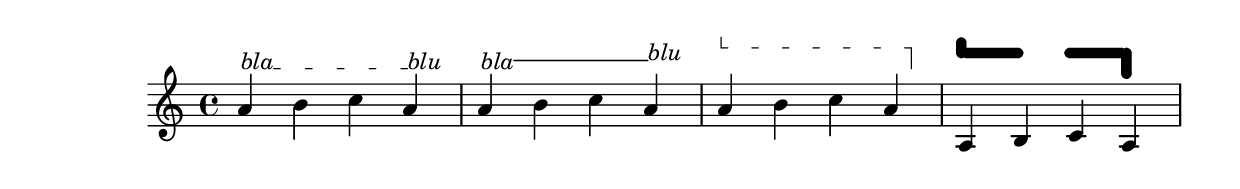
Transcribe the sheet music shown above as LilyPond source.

%% DO NOT EDIT this file manually; it is automatically
%% generated from LSR http://lsr.dsi.unimi.it
%% Make any changes in LSR itself, or in Documentation/snippets/new/ ,
%% and then run scripts/auxiliar/makelsr.py
%%
%% This file is in the public domain.
\version "2.17.15"

\header {
  lsrtags = "expressive-marks, text, tweaks-and-overrides"

  texidoc = "
The @code{\\startTextSpan} and @code{\\stopTextSpan} commands allow the
creation of text spanners as easily as pedal indications or
octavations. Override some properties of the @code{TextSpanner} object
to modify its output.

"
  doctitle = "Creating text spanners"
} % begin verbatim


\paper { ragged-right = ##f }

\relative c'' {
  \override TextSpanner.bound-details.left.text = #"bla"
  \override TextSpanner.bound-details.right.text = #"blu"
  a4 \startTextSpan
  b4 c
  a4 \stopTextSpan

  \override TextSpanner.style = #'line
  \once \override TextSpanner.bound-details.left.stencil-align-dir-y = #CENTER
  a4 \startTextSpan
  b4 c
  a4 \stopTextSpan

  \override TextSpanner.style = #'dashed-line
  \override TextSpanner.bound-details.left.text =
    \markup { \draw-line #'(0 . 1) }
  \override TextSpanner.bound-details.right.text =
    \markup { \draw-line #'(0 . -2) }
  \once \override TextSpanner.bound-details.right.padding = #-2

  a4 \startTextSpan
  b4 c
  a4 \stopTextSpan

  \set Staff.middleCPosition = #-13
  \override TextSpanner.dash-period = #10
  \override TextSpanner.dash-fraction = #0.5
  \override TextSpanner.thickness = #10
  a4 \startTextSpan
  b4 c
  a4 \stopTextSpan
}
